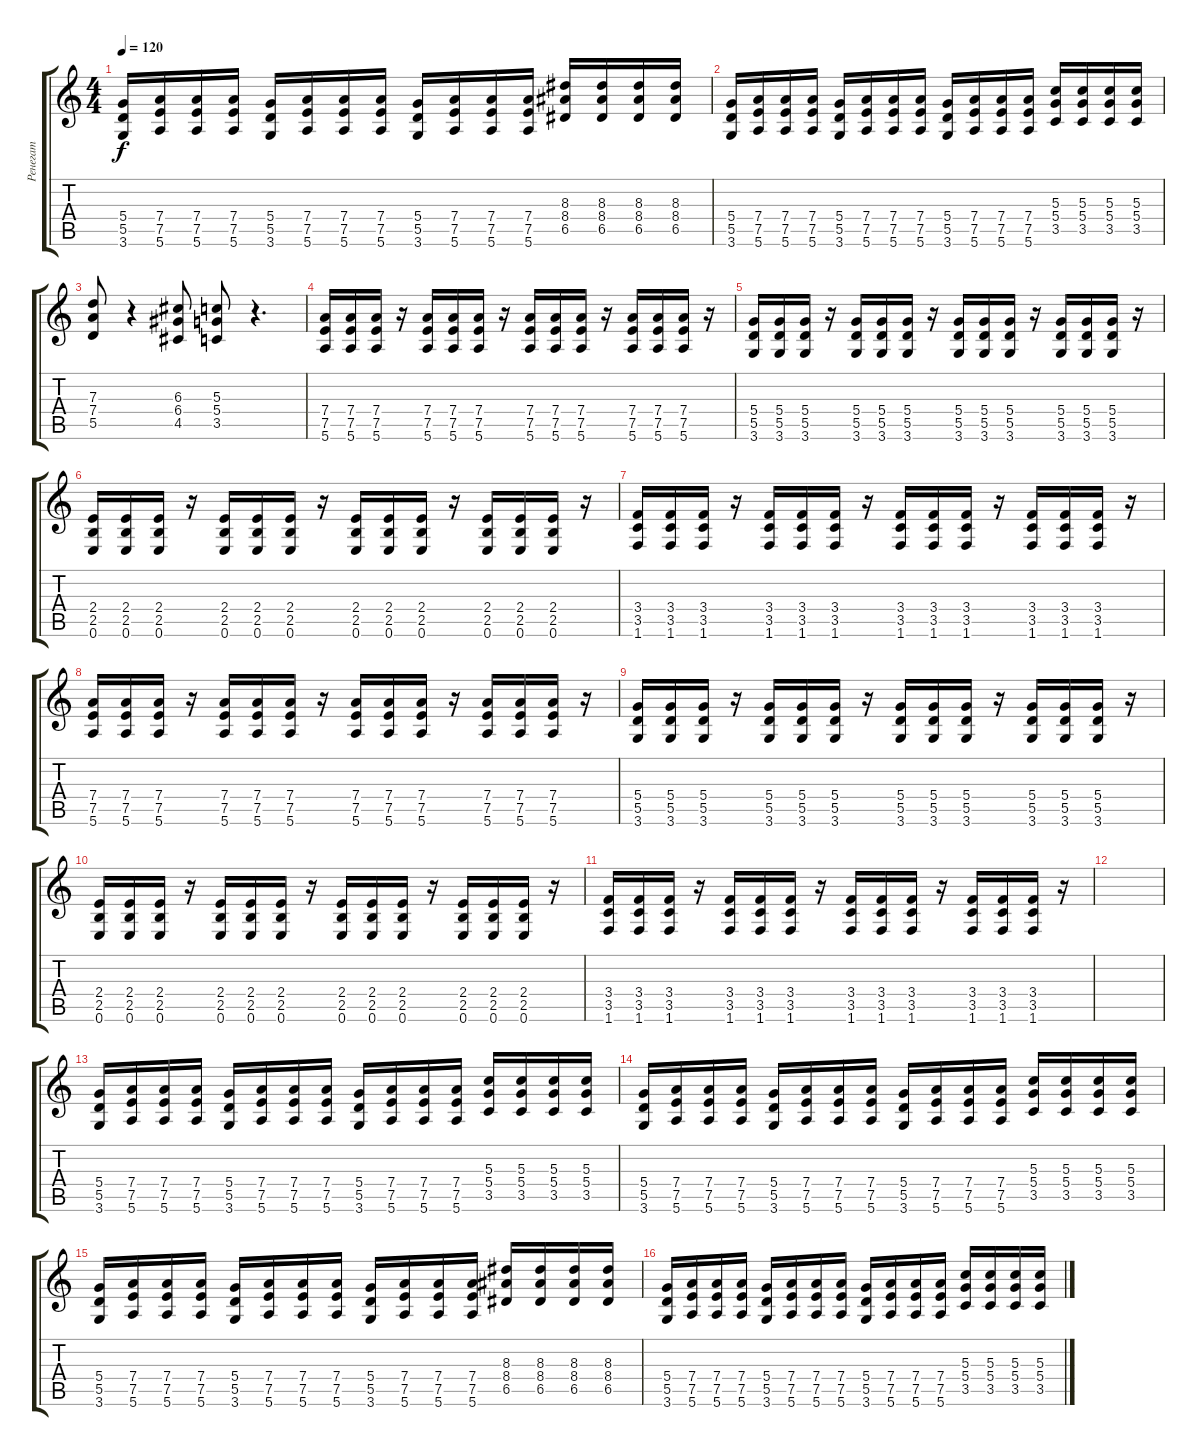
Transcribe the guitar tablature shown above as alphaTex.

\track ("Ренегат" "Ренегат") {instrument overdrivenguitar}
\staff {score tabs}
\tuning (E4 B3 G3 D3 A2 E2) {hide}
\ts (4 4)
\tempo 120
\clef g2
\ks c
(5.4 5.5 3.6).16{dy f} (7.4 7.5 5.6).16 (7.4 7.5 5.6).16 (7.4 7.5 5.6).16 (5.4 5.5 3.6).16 (7.4 7.5 5.6).16 (7.4 7.5 5.6).16 (7.4 7.5 5.6).16 (5.4 5.5 3.6).16 (7.4 7.5 5.6).16 (7.4 7.5 5.6).16 (7.4 7.5 5.6).16 (8.3 8.4 6.5).16 (8.3 8.4 6.5).16 (8.3 8.4 6.5).16 (8.3 8.4 6.5).16 |
(5.4 5.5 3.6).16 (7.4 7.5 5.6).16 (7.4 7.5 5.6).16 (7.4 7.5 5.6).16 (5.4 5.5 3.6).16 (7.4 7.5 5.6).16 (7.4 7.5 5.6).16 (7.4 7.5 5.6).16 (5.4 5.5 3.6).16 (7.4 7.5 5.6).16 (7.4 7.5 5.6).16 (7.4 7.5 5.6).16 (5.3 5.4 3.5).16 (5.3 5.4 3.5).16 (5.3 5.4 3.5).16 (5.3 5.4 3.5).16 |
(7.3 7.4 5.5).8 r.4 (6.3 6.4 4.5).8 (5.3 5.4 3.5).8 r.4{d} |
(7.4 7.5 5.6).16 (7.4 7.5 5.6).16 (7.4 7.5 5.6).16 r.16 (7.4 7.5 5.6).16 (7.4 7.5 5.6).16 (7.4 7.5 5.6).16 r.16 (7.4 7.5 5.6).16 (7.4 7.5 5.6).16 (7.4 7.5 5.6).16 r.16 (7.4 7.5 5.6).16 (7.4 7.5 5.6).16 (7.4 7.5 5.6).16 r.16 |
(5.4 5.5 3.6).16 (5.4 5.5 3.6).16 (5.4 5.5 3.6).16 r.16 (5.4 5.5 3.6).16 (5.4 5.5 3.6).16 (5.4 5.5 3.6).16 r.16 (5.4 5.5 3.6).16 (5.4 5.5 3.6).16 (5.4 5.5 3.6).16 r.16 (5.4 5.5 3.6).16 (5.4 5.5 3.6).16 (5.4 5.5 3.6).16 r.16 |
(2.4 2.5 0.6).16 (2.4 2.5 0.6).16 (2.4 2.5 0.6).16 r.16 (2.4 2.5 0.6).16 (2.4 2.5 0.6).16 (2.4 2.5 0.6).16 r.16 (2.4 2.5 0.6).16 (2.4 2.5 0.6).16 (2.4 2.5 0.6).16 r.16 (2.4 2.5 0.6).16 (2.4 2.5 0.6).16 (2.4 2.5 0.6).16 r.16 |
(3.4 3.5 1.6).16 (3.4 3.5 1.6).16 (3.4 3.5 1.6).16 r.16 (3.4 3.5 1.6).16 (3.4 3.5 1.6).16 (3.4 3.5 1.6).16 r.16 (3.4 3.5 1.6).16 (3.4 3.5 1.6).16 (3.4 3.5 1.6).16 r.16 (3.4 3.5 1.6).16 (3.4 3.5 1.6).16 (3.4 3.5 1.6).16 r.16 |
(7.4 7.5 5.6).16 (7.4 7.5 5.6).16 (7.4 7.5 5.6).16 r.16 (7.4 7.5 5.6).16 (7.4 7.5 5.6).16 (7.4 7.5 5.6).16 r.16 (7.4 7.5 5.6).16 (7.4 7.5 5.6).16 (7.4 7.5 5.6).16 r.16 (7.4 7.5 5.6).16 (7.4 7.5 5.6).16 (7.4 7.5 5.6).16 r.16 |
(5.4 5.5 3.6).16 (5.4 5.5 3.6).16 (5.4 5.5 3.6).16 r.16 (5.4 5.5 3.6).16 (5.4 5.5 3.6).16 (5.4 5.5 3.6).16 r.16 (5.4 5.5 3.6).16 (5.4 5.5 3.6).16 (5.4 5.5 3.6).16 r.16 (5.4 5.5 3.6).16 (5.4 5.5 3.6).16 (5.4 5.5 3.6).16 r.16 |
(2.4 2.5 0.6).16 (2.4 2.5 0.6).16 (2.4 2.5 0.6).16 r.16 (2.4 2.5 0.6).16 (2.4 2.5 0.6).16 (2.4 2.5 0.6).16 r.16 (2.4 2.5 0.6).16 (2.4 2.5 0.6).16 (2.4 2.5 0.6).16 r.16 (2.4 2.5 0.6).16 (2.4 2.5 0.6).16 (2.4 2.5 0.6).16 r.16 |
(3.4 3.5 1.6).16 (3.4 3.5 1.6).16 (3.4 3.5 1.6).16 r.16 (3.4 3.5 1.6).16 (3.4 3.5 1.6).16 (3.4 3.5 1.6).16 r.16 (3.4 3.5 1.6).16 (3.4 3.5 1.6).16 (3.4 3.5 1.6).16 r.16 (3.4 3.5 1.6).16 (3.4 3.5 1.6).16 (3.4 3.5 1.6).16 r.16 |
|
(5.4 5.5 3.6).16 (7.4 7.5 5.6).16 (7.4 7.5 5.6).16 (7.4 7.5 5.6).16 (5.4 5.5 3.6).16 (7.4 7.5 5.6).16 (7.4 7.5 5.6).16 (7.4 7.5 5.6).16 (5.4 5.5 3.6).16 (7.4 7.5 5.6).16 (7.4 7.5 5.6).16 (7.4 7.5 5.6).16 (5.3 5.4 3.5).16 (5.3 5.4 3.5).16 (5.3 5.4 3.5).16 (5.3 5.4 3.5).16 |
(5.4 5.5 3.6).16 (7.4 7.5 5.6).16 (7.4 7.5 5.6).16 (7.4 7.5 5.6).16 (5.4 5.5 3.6).16 (7.4 7.5 5.6).16 (7.4 7.5 5.6).16 (7.4 7.5 5.6).16 (5.4 5.5 3.6).16 (7.4 7.5 5.6).16 (7.4 7.5 5.6).16 (7.4 7.5 5.6).16 (5.3 5.4 3.5).16 (5.3 5.4 3.5).16 (5.3 5.4 3.5).16 (5.3 5.4 3.5).16 |
(5.4 5.5 3.6).16 (7.4 7.5 5.6).16 (7.4 7.5 5.6).16 (7.4 7.5 5.6).16 (5.4 5.5 3.6).16 (7.4 7.5 5.6).16 (7.4 7.5 5.6).16 (7.4 7.5 5.6).16 (5.4 5.5 3.6).16 (7.4 7.5 5.6).16 (7.4 7.5 5.6).16 (7.4 7.5 5.6).16 (8.3 8.4 6.5).16 (8.3 8.4 6.5).16 (8.3 8.4 6.5).16 (8.3 8.4 6.5).16 |
(5.4 5.5 3.6).16 (7.4 7.5 5.6).16 (7.4 7.5 5.6).16 (7.4 7.5 5.6).16 (5.4 5.5 3.6).16 (7.4 7.5 5.6).16 (7.4 7.5 5.6).16 (7.4 7.5 5.6).16 (5.4 5.5 3.6).16 (7.4 7.5 5.6).16 (7.4 7.5 5.6).16 (7.4 7.5 5.6).16 (5.3 5.4 3.5).16 (5.3 5.4 3.5).16 (5.3 5.4 3.5).16 (5.3 5.4 3.5).16
